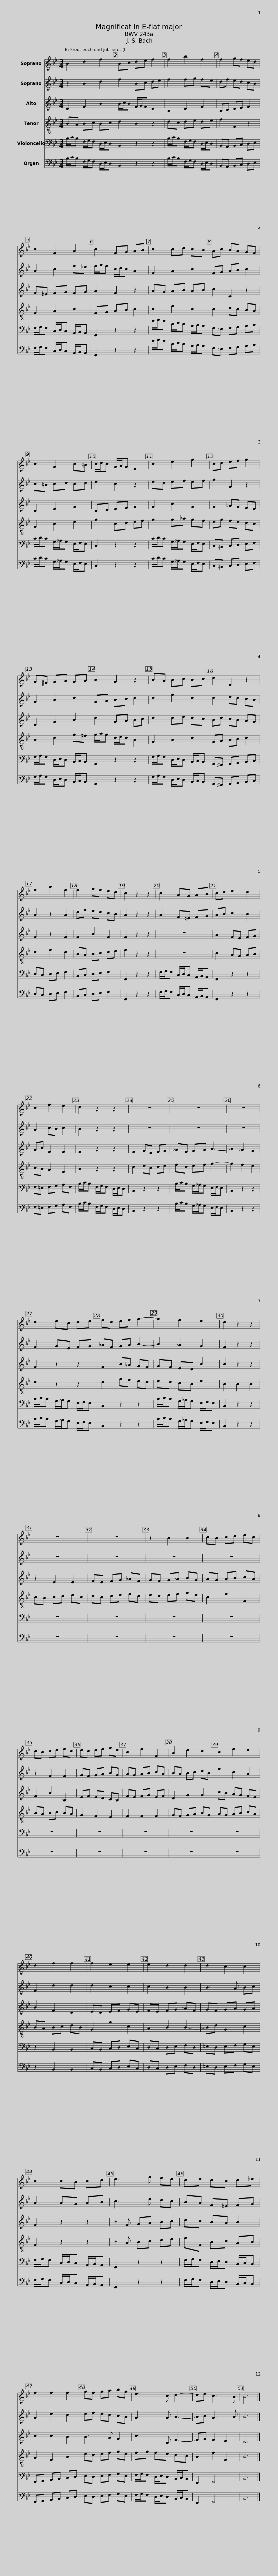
X:1
%%score 1 2 3 4 5 6
L:1/8
M:3/4
I:linebreak $
K:Bb
V:1 treble
V:2 treble
V:3 treble
V:4 treble-8
V:5 bass
V:6 bass
V:1
 B2 d2 f2 | Bc de f2 | f2 b2 f2 | f2 gf ed |$ c2 F2 A2 | %5
 c2 FG AB | c2 cd cB | Ac BA GF | c2 G2 c=B |$ c/d/c G/A/G E2 | %10
 c2 e2 g2 | cd ef g2 | G^F GA GA | B2 G2 z2 |$ BA Bc Bc | %15
 d2 D2 z2 | f2 b2 f2 | f2 gf ed | c2 z2 z2 | c2 AG AB | %20
 cd e2 d2 |$ c2 f2 e2 | d2 z2 z2 | z6 | z6 | %25
 z6 | d2 ec de |$ fd ef g2- | g2 f2 e2 | d2 z2 z2 | %30
 z6 | z6 | z2 B2 B2 | cB cd ec |$ dc de fd | %35
 ed ef ge | c2 f2 F2 | B2 e2 d2 | c2 f2 e2 | d2 f2 f2 | %40
 f2 e2 e2 |$ e2 d2 d2 | d2 c2 c2 | c2 cB cd | e3 g fe | %45
 de dc d=e | f2 f2 f2 |$ gf ga bg | e3 c d2- | de c3 B | %50
 B6 |] %51
V:2
 z2 B2 d2 | f2 Bc de | f2 fg fe | df ed cB |$ A2 c2 f=e | %5
 f/g/f c/d/c A2 | F2 A2 c2 | FG AB c2 | c=B cd cd |$ e2 c2 z2 | %10
 ed ef ef | g2 G2 z2 | G2 B2 d2 | GA Bc d2 |$ d2 g2 d2 | %15
 d2 ed cB | A2 z2 A2 | df ed cB | A2 z2 z2 | A2 F=E FG | %20
 AB c2 B2 |$ A2 cB c2 | B2 z2 z2 | z6 | z6 | %25
 z6 | F2 GE FG |$ _AF GA B2- | B2 _A2 G2 | F2 z2 z2 | %30
 z6 | z6 | z6 | z6 |$ z2 F2 F2 | %35
 GF GA BG | AG AB cA | BA Bc dB | f2 c2 A2 | F2 d2 d2 | %40
 d2 c2 c2 |$ c2 B2 B2 | B3 A Bc | A2 AG AB | c3 e dc | %45
 BA F=E FG | A2 e2 d2 |$ ef ed cB | A3 A B2- | Bc A3 B | %50
 B6 |] %51
V:3
 D2 F2 B2 | B/c/B F/G/F D2 | B,2 D2 F2 | B,C DE F2 |$ F=E FG FG | %5
 A2 F2 z2 | AG AB AB | c2 C2 z2 | C2 E2 G2 |$ CD EF G2 | %10
 G2 c2 G2 | G2 _AG FE | D2 G2 B2 | d2 GA Bc |$ d2 de dc | %15
 Bd cB AG | F2 z2 F2 | F2 B2 F2 | F2 z2 z2 | z6 | %20
 A2 FE FG |$ Ac F2 F2 | F2 z2 z2 | F2 GE FG | _AF GA B2- | %25
 B2 _A2 G2 | F2 z2 z2 |$ F2 B_A GF | GF ED B2 | B2 z2 z2 | %30
 z2 E2 E2 | FE FG _AF | GF G_A BG | AG AB cA |$ F2 B2 B,2 | %35
 EF ED CB, | FE FG EF | D2 G2 G2 | cB AG FE | B2 F2 D2 | %40
 ED EF GE |$ FE FG _AF | GF GA GA | F2 z2 z2 | z F GA Bc | %45
 dc BA B2 | c2 c2 B2 |$ B3 A G2 | c3 C F2- | FG F2 E2 | %50
 D6 |] %51
V:4
 BA Bc Bc | d2 B2 z2 | dc de de | f2 F2 z2 |$ F2 A2 c2 | %5
 FG AB c2 | c2 f2 c2 | c2 dc BA | G2 c2 e2 |$ g2 cd ef | %10
 g2 g_a gf | eg fe dc | B2 d2 g^f | g/a/g d/e/d B2 |$ G2 B2 d2 | %15
 GA Bc d2 | d2 f2 d2 | BA Bc de | f2 z2 z2 | z6 | %20
 c2 AG AB |$ cB A2 F2 | B2 z2 z2 | d2 ec de | fd ef g2- | %25
 g2 f2 e2 | d2 z2 z2 |$ d2 gf ed | ed cB e2 | B2 B2 B2 | %30
 cB cd ec | dc de fd | ed ef ge | c2 f2 F2 |$ BA Bc BA | %35
 G2 F2 E2 | F2 F2 F2 | GF GA BG | AG AB cA | BA Bc dB | %40
 G2 g2 c2 |$ A2 B2 B2- | Bd G2 c2 | F2 z2 z2 | z A Bc de | %45
 fF Bc AB | A2 F2 B2 |$ ed ef ge | fg fe dc | B2 f2 F2 | %50
 B6 |] %51
V:5
 B,/C/B, F,/G,/F, D,/E,/D, | B,,2 z2 z2 | B,/C/B, F,/G,/F, D,/E,/D, | B,,A,, B,,C, D,E, |$ F,/G,/F, C,/D,/C, A,,/B,,/A,, | %5
 F,,2 z2 z2 | F/G/F C/D/C A,/B,/A, | F,=E, F,G, A,B, | C/D/C G,/_A,/G, E,/F,/E, |$ C,2 z2 z2 | %10
 C/D/C G,/_A,/G, E,/F,/E, | C,=B,, C,D, E,F, | G,/A,/G, D,/E,/D, B,,/C,/B,, | G,,2 z2 z2 |$ G,/A,/G, D,/E,/D, B,,/C,/B,, | %15
 G,,^F,, G,,A,, B,,C, | D,C, D,E, F,2 | B,,C, D,E, F,2 | F,,2 z2 z2 | F,/G,/F, C,/D,/C, A,,/B,,/A,, | %20
 F,,2 z2 z2 |$ F,=E, F,G, A,F, | B,/C/B, F,/G,/F, D,/E,/D, | B,,2 z2 z2 | B,/C/B, G,/_A,/G, E,/F,/E, | %25
 B,,2 z2 z2 | B,/C/B, G,/_A,/G, E,/F,/E, |$ B,,2 z2 z2 | B,/C/B, G,/_A,/G, E,/F,/E, | B,,2 z2 z2 | %30
 z6 | z6 | z6 | z6 |$ z6 | %35
 z6 | z6 | z6 | z6 | z2 B,,2 B,,2 | %40
 C,B,, C,D, E,C, |$ D,C, D,E, F,D, | =E,D, E,F, G,E, | F,/G,/F, C,/D,/C, A,,/B,,/A,, | F,,2 z2 z2 | %45
 F,/G,/F, D,/E,/D, B,,/C,/B,, | F,,G,, A,,B,, C,D, |$ E,D, E,F, G,E, | F,/G,/F, D,/E,/D, B,,/C,/B,, | E,,2 F,,4 | %50
 B,,6 |] %51
V:6
 B,/C/B, F,/G,/F, D,/E,/D, | B,,2 z2 z2 | B,/C/B, F,/G,/F, D,/E,/D, | B,,A,, B,,C, D,E, |$ F,/G,/F, C,/D,/C, A,,/B,,/A,, | %5
 F,,2 z2 z2 | F/G/F C/D/C A,/B,/A, | F,=E, F,G, A,B, | C/D/C G,/_A,/G, E,/F,/E, |$ C,2 z2 z2 | %10
 C/D/C G,/_A,/G, E,/F,/E, | C,=B,, C,D, E,F, | G,/A,/G, D,/E,/D, B,,/C,/B,, | G,,2 z2 z2 |$ G,/A,/G, D,/E,/D, B,,/C,/B,, | %15
 G,,^F,, G,,A,, B,,C, | D,C, D,E, F,2 | B,,C, D,E, F,2 | F,,2 z2 z2 | F,/G,/F, C,/D,/C, A,,/B,,/A,, | %20
 F,,2 z2 z2 |$ F,=E, F,G, A,F, | B,/C/B, F,/G,/F, D,/E,/D, | B,,2 z2 z2 | B,/C/B, G,/_A,/G, E,/F,/E, | %25
 B,,2 z2 z2 | B,/C/B, G,/_A,/G, E,/F,/E, |$ B,,2 z2 z2 | B,/C/B, G,/_A,/G, E,/F,/E, | B,,2 z2 z2 | %30
 z6 | z6 | z6 | z6 |$ z6 | %35
 z6 | z6 | z6 | z6 | z2 B,,2 B,,2 | %40
 C,B,, C,D, E,C, |$ D,C, D,E, F,D, | =E,D, E,F, G,E, | F,/G,/F, C,/D,/C, A,,/B,,/A,, | F,,2 z2 z2 | %45
 F,/G,/F, D,/E,/D, B,,/C,/B,, | F,,G,, A,,B,, C,D, |$ E,D, E,F, G,E, | F,/G,/F, D,/E,/D, B,,/C,/B,, | E,,2 F,,4 | %50
 B,,6 |] %51
